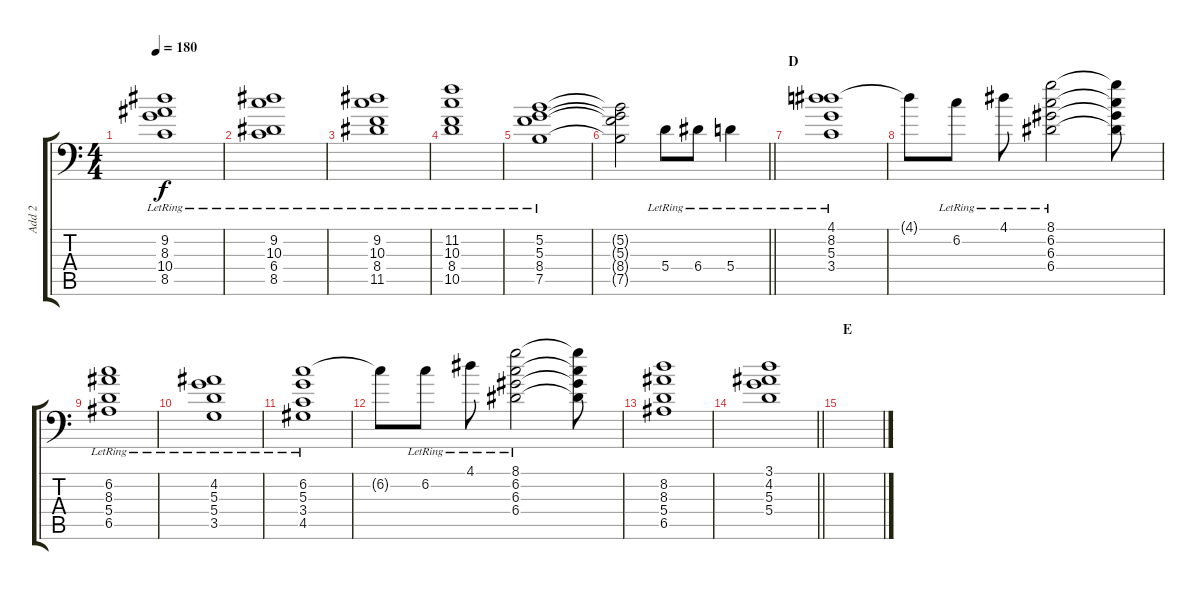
\track ("Add 2" "Add 2") {instrument distortionguitar}
\staff {score tabs}
\tuning (B3 Gb3 D3 A2 E2 A1) {hide}
\ts (4 4)
\tempo 180
\clef f4
\ks c
(9.2{lr} 8.3{lr} 10.4 8.5{lr}).1{dy f} |
(9.2{lr} 10.3{lr} 6.4{lr} 8.5{lr}).1 |
(9.2{lr} 10.3{lr} 8.4{lr} 11.5{lr}).1 |
(11.2{lr} 10.3{lr} 8.4{lr} 10.5{lr}).1 |
(5.2{lr} 5.3{lr} 8.4{lr} 7.5{lr}).1 |
\barLineRight lightlight
(5.2{t} 5.3{t} 8.4{t} 7.5{t}).2 5.4{lr}.8 6.4{lr}.8 5.4{lr}.4 |
\section ("" "D")
(4.1{lr} 8.2{lr} 5.3{lr} 3.4{lr}).1 |
4.1{t}.8 6.2{lr}.8 4.1{lr}.8 (8.1{lr} 6.2{lr} 6.3{lr} 6.4{lr}).2 (8.1{t} 6.2{t} 6.3{t} 6.4{t}).8 |
(6.2{lr} 8.3{lr} 5.4{lr} 6.5{lr}).1 |
(4.2{lr} 5.3{lr} 5.4{lr} 3.5{lr}).1 |
(6.2{lr} 5.3{lr} 3.4{lr} 4.5{lr}).1 |
6.2{t}.8 6.2{lr}.8 4.1{lr}.8 (8.1{lr} 6.2{lr} 6.3{lr} 6.4{lr}).2 (8.1{t} 6.2{t} 6.3{t} 6.4{t}).8 |
(8.2 8.3 5.4 6.5).1 |
\barLineRight lightlight
(3.1 4.2 5.3 5.4).1 |
\section ("" "E")
